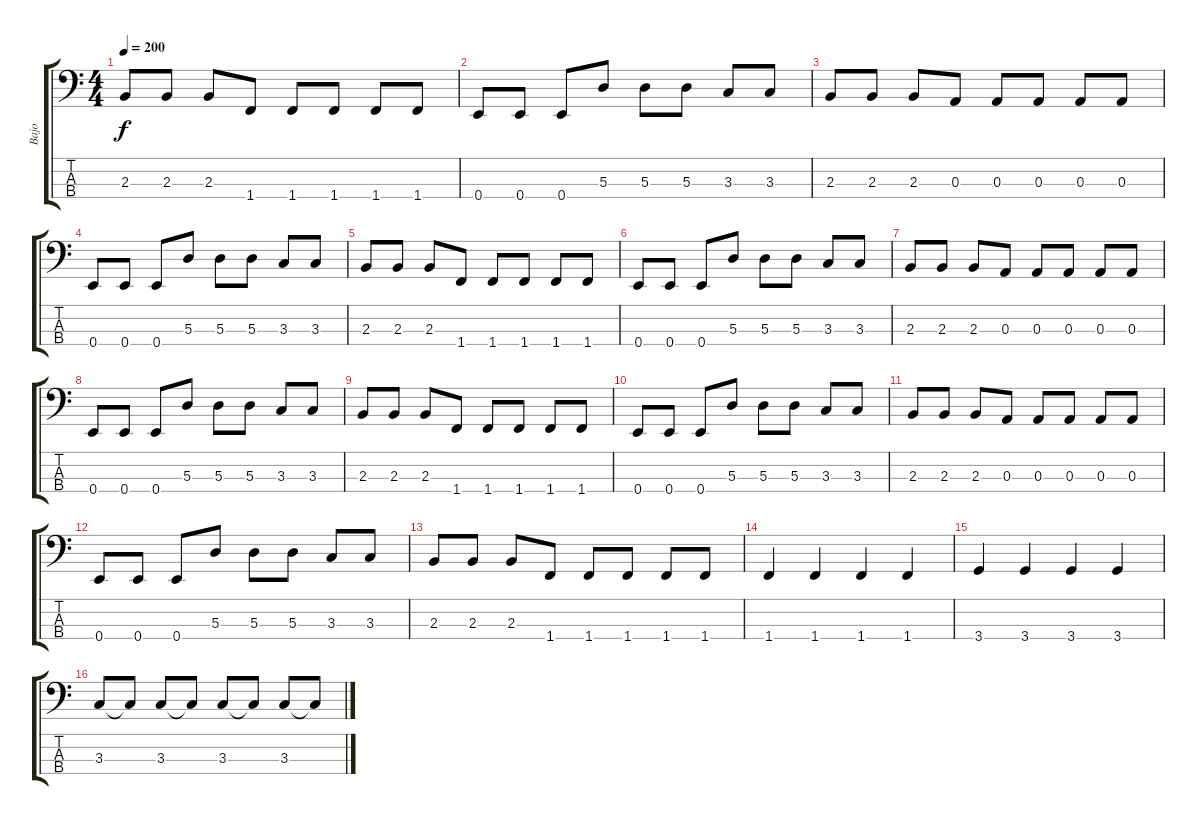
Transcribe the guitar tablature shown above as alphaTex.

\track ("Bajo" "Bajo") {instrument electricbassfinger}
\staff {score tabs}
\tuning (G2 D2 A1 E1) {hide}
\ts (4 4)
\tempo 200
\clef f4
\ks c
2.3.8{dy f} 2.3.8 2.3.8 1.4.8 1.4.8 1.4.8 1.4.8 1.4.8 |
0.4.8 0.4.8 0.4.8 5.3.8 5.3.8 5.3.8 3.3.8 3.3.8 |
2.3.8 2.3.8 2.3.8 0.3.8 0.3.8 0.3.8 0.3.8 0.3.8 |
0.4.8 0.4.8 0.4.8 5.3.8 5.3.8 5.3.8 3.3.8 3.3.8 |
2.3.8 2.3.8 2.3.8 1.4.8 1.4.8 1.4.8 1.4.8 1.4.8 |
0.4.8 0.4.8 0.4.8 5.3.8 5.3.8 5.3.8 3.3.8 3.3.8 |
2.3.8 2.3.8 2.3.8 0.3.8 0.3.8 0.3.8 0.3.8 0.3.8 |
0.4.8 0.4.8 0.4.8 5.3.8 5.3.8 5.3.8 3.3.8 3.3.8 |
2.3.8 2.3.8 2.3.8 1.4.8 1.4.8 1.4.8 1.4.8 1.4.8 |
0.4.8 0.4.8 0.4.8 5.3.8 5.3.8 5.3.8 3.3.8 3.3.8 |
2.3.8 2.3.8 2.3.8 0.3.8 0.3.8 0.3.8 0.3.8 0.3.8 |
0.4.8 0.4.8 0.4.8 5.3.8 5.3.8 5.3.8 3.3.8 3.3.8 |
2.3.8 2.3.8 2.3.8 1.4.8 1.4.8 1.4.8 1.4.8 1.4.8 |
1.4.4 1.4.4 1.4.4 1.4.4 |
3.4.4 3.4.4 3.4.4 3.4.4 |
3.3.8 3.3{t}.8 3.3.8 3.3{t}.8 3.3.8 3.3{t}.8 3.3.8 3.3{t}.8
